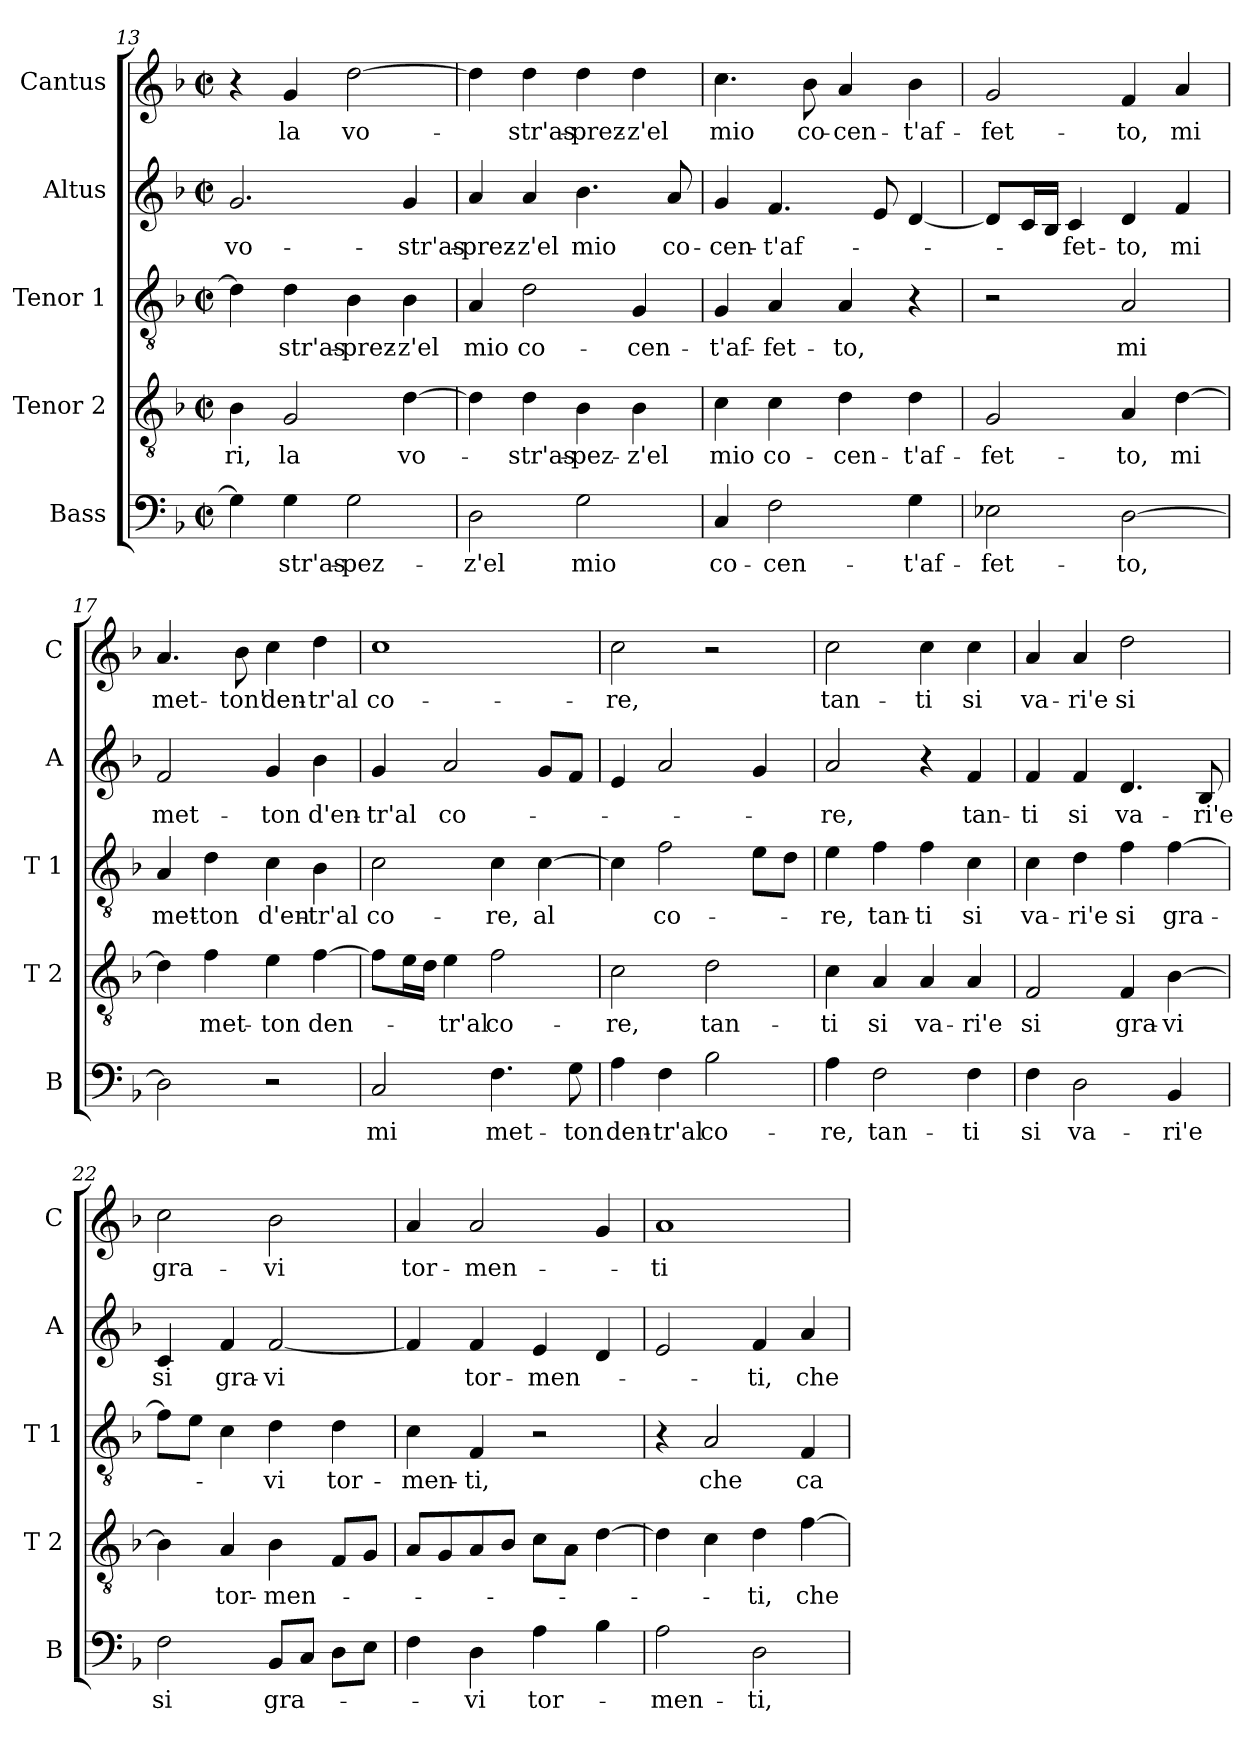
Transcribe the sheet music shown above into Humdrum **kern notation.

**kern	**text	**kern	**text	**kern	**text	**kern	**text	**kern	**text
*part5	*part5	*part4	*part4	*part3	*part3	*part2	*part2	*part1	*part1
*staff5	*staff5	*staff4	*staff4	*staff3	*staff3	*staff2	*staff2	*staff1	*staff1
*I"Bass	*	*I"Tenor 2	*	*I"Tenor 1	*	*I"Altus	*	*I"Cantus	*
*I'B	*	*I'T 2	*	*I'T 1	*	*I'A	*	*I'C	*
*clefF4	*	*clefGv2	*	*clefGv2	*	*clefG2	*	*clefG2	*
*k[b-]	*	*k[b-]	*	*k[b-]	*	*k[b-]	*	*k[b-]	*
*F:	*	*F:	*	*F:	*	*F:	*	*F:	*
*M2/2	*	*M2/2	*	*M2/2	*	*M2/2	*	*M2/2	*
*met(c|)	*	*met(c|)	*	*met(c|)	*	*met(c|)	*	*met(c|)	*
=13	=13	=13	=13	=13	=13	=13	=13	=13	=13
4G\]	.	4B-\	-ri,	4d\]	.	2.g/	vo-	4r	.
4G\	-str'as-	2G/	la	4d\	-str'as-	.	.	4g/	la
2G\	-pez-	.	.	4B-\	-prez-	.	.	[2dd\	vo-
.	.	[4d\	vo-	4B-\	-z'el	4g/	-str'as-	.	.
=14	=14	=14	=14	=14	=14	=14	=14	=14	=14
2D\	-z'el	4d\]	.	4A/	mio	4a/	-prez-	4dd\]	.
.	.	4d\	-str'as-	2d\	co-	4a/	-z'el	4dd\	-str'as-
2G\	mio	4B-\	-pez-	.	.	4.b-\	mio	4dd\	-prez-
.	.	4B-\	-z'el	4G/	-cen-	.	.	4dd\	-z'el
.	.	.	.	.	.	8a/	co-	.	.
=15	=15	=15	=15	=15	=15	=15	=15	=15	=15
4C/	co-	4c\	mio	4G/	-t'af-	4g/	-cen-	4.cc\	mio
2F\	-cen-	4c\	co-	4A/	-fet-	4.f/	-t'af-	.	.
.	.	.	.	.	.	.	.	8b-\	co-
.	.	4d\	-cen-	4A/	-to,	.	.	4a/	-cen-
.	.	.	.	.	.	8e/	.	.	.
4G\	-t'af-	4d\	-t'af-	4r	.	[4d/	.	4b-\	-t'af-
!!LO:LB:g=z
=16	=16	=16	=16	=16	=16	=16	=16	=16	=16
2E-X\	-fet-	2G/	-fet-	2r	.	8d/L]	.	2g/	-fet-
.	.	.	.	.	.	16c/L	.	.	.
.	.	.	.	.	.	16B-/JJ	.	.	.
.	.	.	.	.	.	4c/	-fet-	.	.
[2D\	-to,	4A/	-to,	2A/	mi	4d/	-to,	4f/	-to,
.	.	[4d\	mi	.	.	4f/	mi	4a/	mi
=17	=17	=17	=17	=17	=17	=17	=17	=17	=17
2D\]	.	4d\]	.	4A/	met-	2f/	met-	4.a/	met-
.	.	4f\	met-	4d\	-ton	.	.	.	.
.	.	.	.	.	.	.	.	8b-\	-ton'
2r	.	4e\	-ton	4c\	d'en-	4g/	-ton	4cc\	den-
.	.	[4f\	den-	4B-\	-tr'al	4b-\	d'en-	4dd\	-tr'al
=18	=18	=18	=18	=18	=18	=18	=18	=18	=18
2C/	mi	8f\L]	.	2c\	co-	4g/	-tr'al	1cc	co-
.	.	16e\L	.	.	.	.	.	.	.
.	.	16d\JJ	.	.	.	.	.	.	.
.	.	4e\	-tr'al	.	.	2a/	co-	.	.
4.F\	met-	2f\	co-	4c\	-re,	.	.	.	.
.	.	.	.	[4c\	al	8g/L	.	.	.
8G\	-ton	.	.	.	.	8f/J	.	.	.
=19	=19	=19	=19	=19	=19	=19	=19	=19	=19
4A\	den-	2c\	-re,	4c\]	.	4e/	.	2cc\	-re,
4F\	-tr'al	.	.	2f\	co-	2a/	.	.	.
2B-\	co-	2d\	tan-	.	.	.	.	2r	.
.	.	.	.	8e\L	.	4g/	.	.	.
.	.	.	.	8d\J	.	.	.	.	.
=20	=20	=20	=20	=20	=20	=20	=20	=20	=20
4A\	-re,	4c\	-ti	4e\	-re,	2a/	-re,	2cc\	tan-
2F\	tan-	4A/	si	4f\	tan-	.	.	.	.
.	.	4A/	va-	4f\	-ti	4r	.	4cc\	-ti
4F\	-ti	4A/	-ri'e	4c\	si	4f/	tan-	4cc\	si
!!LO:LB:g=z
=21	=21	=21	=21	=21	=21	=21	=21	=21	=21
4F\	si	2F/	si	4c\	va-	4f/	-ti	4a/	va-
2D\	va-	.	.	4d\	-ri'e	4f/	si	4a/	-ri'e
.	.	4F/	gra-	4f\	si	4.d/	va-	2dd\	si
4BB-/	-ri'e	[4B-\	-vi	[4f\	gra-	.	.	.	.
.	.	.	.	.	.	8B-/	-ri'e	.	.
=22	=22	=22	=22	=22	=22	=22	=22	=22	=22
2F\	si	4B-\]	.	8f\L]	.	4c/	si	2cc\	gra-
.	.	.	.	8e\J	.	.	.	.	.
.	.	4A/	tor-	4c\	.	4f/	gra-	.	.
8BB-/L	gra-	4B-\	-men-	4d\	-vi	[2f/	-vi	2b-\	-vi
8C/J	.	.	.	.	.	.	.	.	.
8D\L	.	8F/L	.	4d\	tor-	.	.	.	.
8E\J	.	8G/J	.	.	.	.	.	.	.
=23	=23	=23	=23	=23	=23	=23	=23	=23	=23
4F\	.	8A/L	.	4c\	-men-	4f/]	.	4a/	tor-
.	.	8G/	.	.	.	.	.	.	.
4D\	-vi	8A/	.	4F/	-ti,	4f/	tor-	2a/	-men-
.	.	8B-/J	.	.	.	.	.	.	.
4A\	tor-	8c\L	.	2r	.	4e/	-men-	.	.
.	.	8A\J	.	.	.	.	.	.	.
4B-\	.	[4d\	.	.	.	4d/	.	4g/	.
=24	=24	=24	=24	=24	=24	=24	=24	=24	=24
2A\	-men-	4d\]	.	4r	.	2e/	.	1a	-ti
.	.	4c\	.	2A/	che	.	.	.	.
2D\	-ti,	4d\	-ti,	.	.	4f/	-ti,	.	.
.	.	[4f\	che	4F/	ca-	4a/	che	.	.
=	=	=	=	=	=	=	=	=	=
*-	*-	*-	*-	*-	*-	*-	*-	*-	*-
